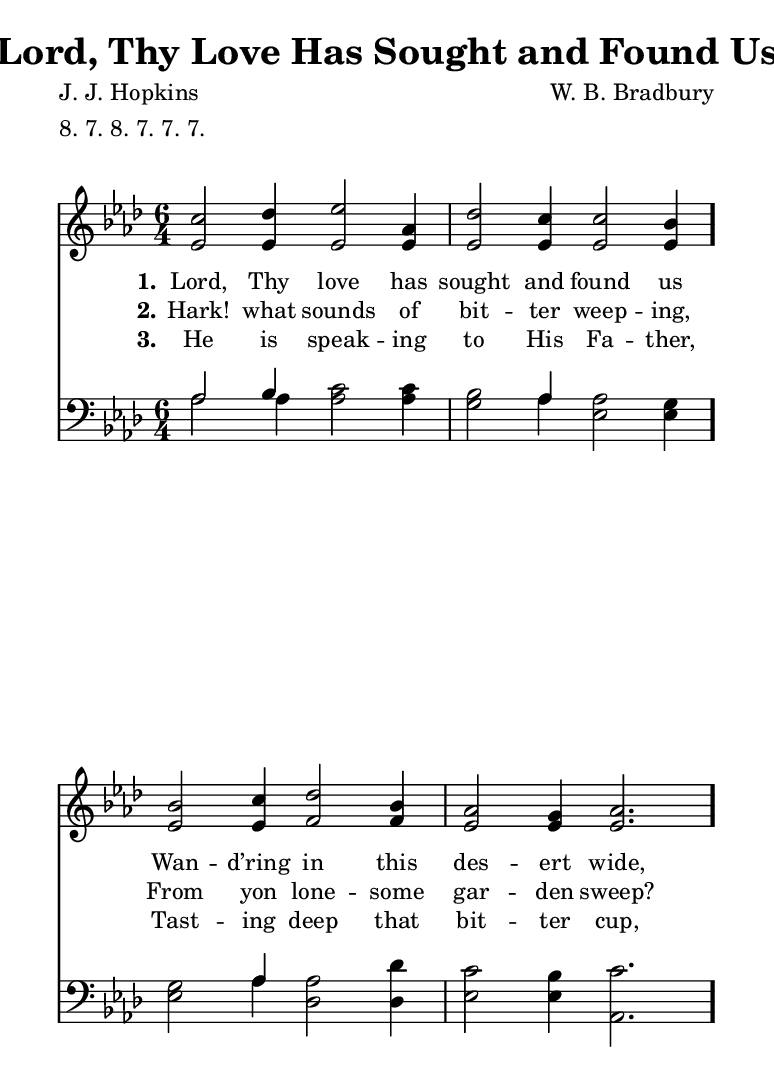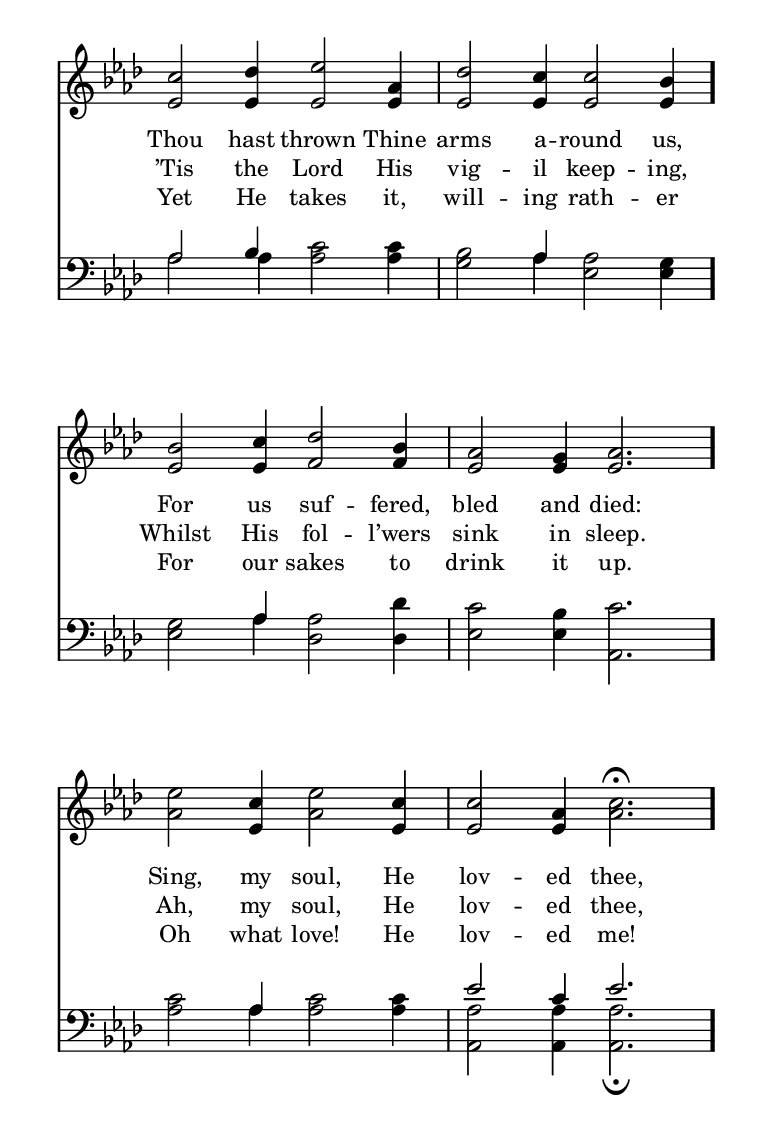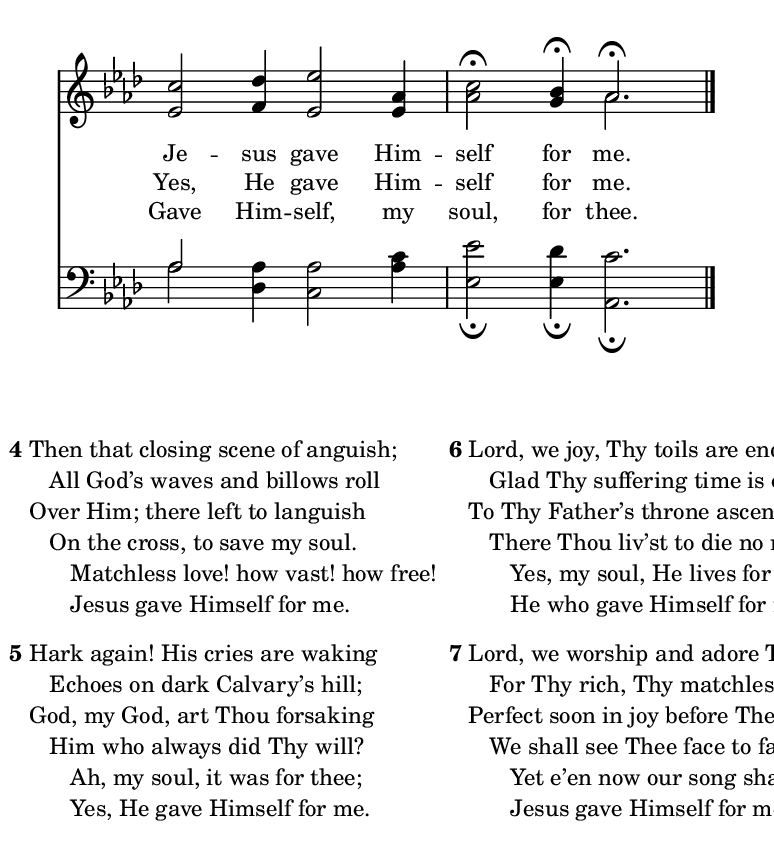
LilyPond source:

\include "common/global.ily"
\paper {
  \include "common/paper.ily"
}

\header{
  hymnnumber = "237"
  title = "Lord, Thy Love Has Sought and Found Us"
  tunename = "Even Me"
  meter = "8. 7. 8. 7. 7. 7."
  poet = "J. J. Hopkins"
  composer = "W. B. Bradbury"
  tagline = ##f
}

ta = { \tempo 4=130 }
tb = { \tempo 4=65 }

global = {
  \include "common/overrides.ily"
  \override Staff.TimeSignature.style = #'numbered
  \time 6/4
  \override Score.MetronomeMark.transparent = ##t % hide all fermata changes too
  \ta
  \key aes \major
  \autoBeamOff
}

patternA = { \ta c2 c4 }
patternB = { \ta c2 c4 c2 c4 | c2 c4 c2. }
patternC = { \ta c2 c4 c2 c4 | c2 c4 \tb c2.\fermata }
patternD = { \ta c2 c4 c2 c4 | \tb c2\fermata c4\fermata c2.\fermata }
patternE = {     c2 c4 c2 c4 | c2 c4     c2._\fermata }
patternF = {     c2 c4 c2 c4 |     c2_\fermata c4_\fermata c2._\fermata }

notesSoprano = {
\global
\relative c'' {

  \changePitch \patternA { c des ees aes, | des c c bes }
  \changePitch \patternB { bes c des bes | aes g aes }
  \changePitch \patternA { c des ees aes, | des c c bes }
  \changePitch \patternB { bes c des bes | aes g aes }

  \changePitch \patternC { ees' c ees c | c aes c }
  \changePitch \patternD { c des ees aes, | c bes aes }

  \bar "|."

}
}

notesAlto = {
\global
\relative e' {

  \changePitch \patternA { ees ees ees ees | ees ees ees ees }
  \changePitch \patternB { ees ees f f | ees ees ees }
  \changePitch \patternA { ees ees ees ees | ees ees ees ees }
  \changePitch \patternB { ees ees f f | ees ees ees }

  \changePitch \patternB { aes ees aes ees | ees ees aes }
  \changePitch \patternB { ees f ees ees | aes g aes }

}
}

notesTenor = {
\global
\relative a {

  \changePitch \patternA { aes bes c c | bes aes aes g }
  \changePitch \patternB { g aes aes des | c bes c }
  \changePitch \patternA { aes bes c c | bes aes aes g }
  \changePitch \patternB { g aes aes des | c bes c }

  \changePitch \patternB { c aes c c | ees c ees }
  \changePitch \patternB { aes, aes aes c | ees des c }

}
}

notesBass = {
\global
\relative f {

  \changePitch \patternA { aes aes aes aes | g aes ees ees }
  \changePitch \patternB { ees aes des, des | ees ees aes, }
  \changePitch \patternA { aes' aes aes aes | g aes ees ees }
  \changePitch \patternB { ees aes des, des | ees ees aes, }

  \changePitch \patternE { aes' aes aes aes | < aes aes, > < aes aes, > < aes aes, > }
  \changePitch \patternF { aes des, c aes' | ees ees aes, }

}
}

% original has "refrain" but the term "refrain" is a bit strained, especially
% when verses 4-7 are not formatted in the original with refrains

wordsA = \lyricmode {
\set stanza = "1."

Lord, Thy love has sought and found us \bar "."
Wan -- d’ring in this des -- ert wide, \bar "."
Thou hast thrown Thine arms a -- round us, \bar "."
For us suf -- fered, bled and died: \bar "."
Sing, my soul, He lov -- ed thee, \bar "."
Je -- sus gave Him -- self for me. \bar "."

}

wordsB = \lyricmode {
\set stanza = "2."

Hark! what sounds of bit -- ter weep -- ing,
From yon lone -- some gar -- den sweep?
’Tis the Lord His vig -- il keep -- ing,
Whilst His fol -- l’wers sink in sleep.
Ah, my soul, He lov -- ed thee,
Yes, He gave Him -- self for me.

}

wordsC = \lyricmode {
\set stanza = "3."

He is speak -- ing to His Fa -- ther,
Tast -- ing deep that bit -- ter cup,
Yet He takes it, will  -- ing rath -- er
For our sakes to drink it up.
Oh what love! He lov -- ed me!
Gave Him -- self, my soul, for thee.

}

wordsD = \markuplist {

\line { Then that closing scene of anguish; }
\line { { \hspace #2 } All God’s waves and billows roll }
\line { Over Him; there left to languish }
\line { { \hspace #2 } On the cross, to save my soul. }
\line { { \hspace #4 } Matchless love! how vast! how free! }
\line { { \hspace #4 } Jesus gave Himself for me. }

}

wordsE = \markuplist {

\line { Hark again! His cries are waking }
\line { { \hspace #2 } Echoes on dark Calvary’s hill; }
\line { God, my God, art Thou forsaking }
\line { { \hspace #2 } Him who always did Thy will? }
\line { { \hspace #4 } Ah, my soul, it was for thee; }
\line { { \hspace #4 } Yes, He gave Himself for me. }

}

wordsF = \markuplist {

\line { Lord, we joy, Thy toils are ended, }
\line { { \hspace #2 } Glad Thy suffering time is o’er; }
\line { To Thy Father’s throne ascended, }
\line { { \hspace #2 } There Thou liv’st to die no more. }
\line { { \hspace #4 } Yes, my soul, He lives for thee, }
\line { { \hspace #4 } He who gave Himself for me. }

}

wordsG = \markuplist {

\line { Lord, we worship and adore Thee }
\line { { \hspace #2 } For Thy rich, Thy matchless grace, }
\line { Perfect soon in joy before Thee, }
\line { { \hspace #2 } We shall see Thee face to face. }
\line { { \hspace #4 } Yet e’en now our song shall be, }
\line { { \hspace #4 } Jesus gave Himself for me. }

}

\score {
  \context ChoirStaff <<
    \context Staff = upper <<
      \set Staff.autoBeaming = ##f
      \set ChoirStaff.systemStartDelimiter = #'SystemStartBar
      \set ChoirStaff.printPartCombineTexts = ##f
      \partcombine #'(2 . 11) \notesSoprano \notesAlto
      \context NullVoice = sopranos { \voiceOne << \notesSoprano >> }
      \context Lyrics = one   \lyricsto sopranos \wordsA
      \context Lyrics = two   \lyricsto sopranos \wordsB
      \context Lyrics = three \lyricsto sopranos \wordsC
    >>
    \context Staff = men <<
      \set Staff.autoBeaming = ##f
      \clef bass
      \set ChoirStaff.printPartCombineTexts = ##f
      \partcombine #'(2 . 11) \notesTenor \notesBass
    >>
  >>
  \layout {
    \include "common/layout.ily"
  }
  #(cond ((ly:get-option 'eog-midi-permitted) #{ \midi{
    \include "common/midi.ily"
  } #}))
}

\noPageBreak

\markup { \fill-line {
  \null
  \column {
  \line{ \bold 4 \column { \wordsD } } \combine \null \vspace #0.4
  \line{ \bold 5 \column { \wordsE } }
  }
  \null
  \column {
  \line{ \bold 6 \column { \wordsF } } \combine \null \vspace #0.4
  \line{ \bold 7 \column { \wordsG } }
  }
  \null
} }

\version "2.19.49"  % necessary for upgrading to future LilyPond versions.

% vi:set et ts=2 sw=2 ai nocindent syntax=lilypond:
